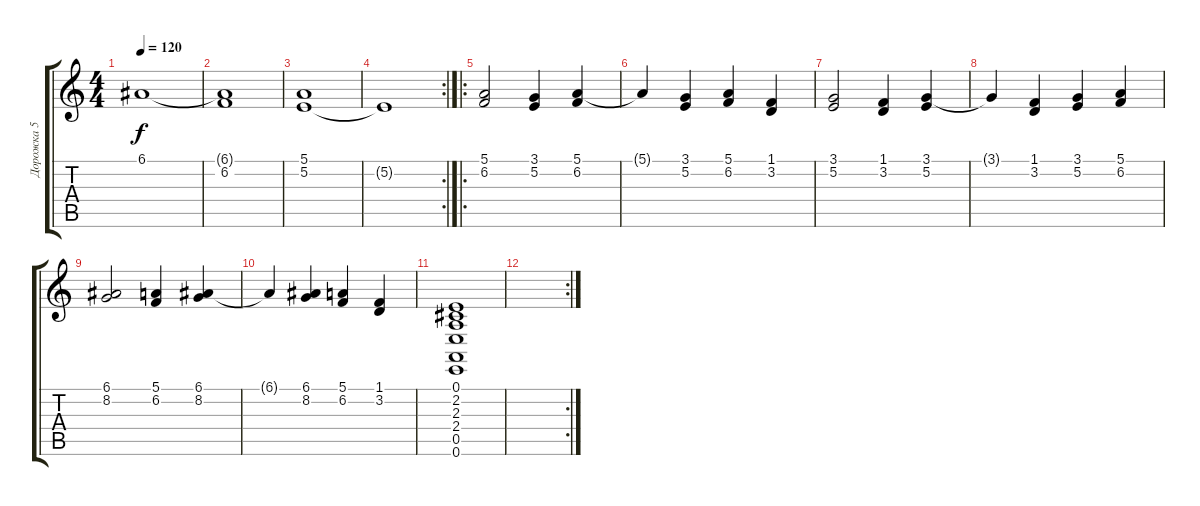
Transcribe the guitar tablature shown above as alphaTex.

\track ("Дорожка 5" "Дорожка 5") {instrument voiceoohs}
\staff {score tabs}
\tuning (E4 B3 G3 D3 A2 E2) {hide}
\ts (4 4)
\tempo 120
\clef g2
\ks c
6.1.1{dy f} |
(6.1{t} 6.2).1 |
(5.1 5.2).1 |
\rc 2
5.2{t}.1 |
\ro
(5.1 6.2).2 (3.1 5.2).4 (5.1 6.2).4 |
5.1{t}.4 (3.1 5.2).4 (5.1 6.2).4 (1.1 3.2).4 |
(3.1 5.2).2 (1.1 3.2).4 (3.1 5.2).4 |
3.1{t}.4 (1.1 3.2).4 (3.1 5.2).4 (5.1 6.2).4 |
(6.1 8.2).2 (5.1 6.2).4 (6.1 8.2).4 |
6.1{t}.4 (6.1 8.2).4 (5.1 6.2).4 (1.1 3.2).4 |
(0.1 2.2 2.3 2.4 0.5 0.6).1 |
\rc 2
